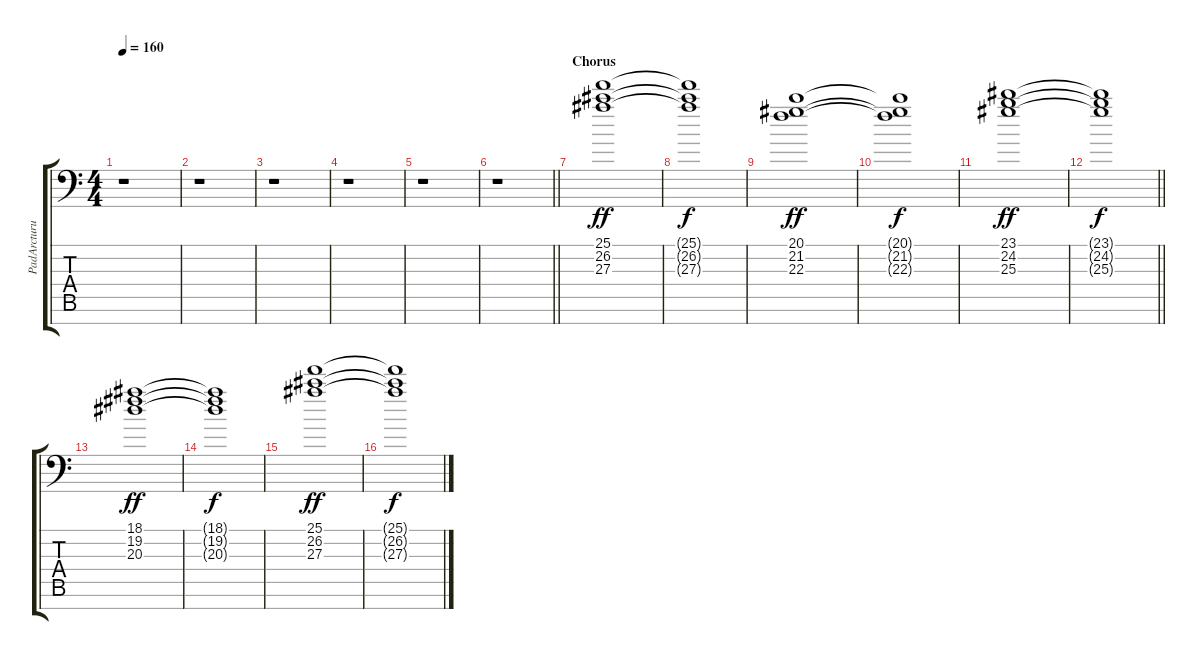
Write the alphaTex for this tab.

\track ("PadArcturus" "PadArcturu") {instrument pad3polysynth}
\staff {score tabs}
\tuning (E4 B3 G3 D3 A2 E2 C-1) {hide}
\ts (4 4)
\tempo 160
\clef f4
\ks c
r.1{dy ff} |
r.1 |
r.1 |
r.1 |
r.1 |
\barLineRight lightlight
r.1 |
\section ("" "Chorus")
(25.1 26.2 27.3).1 |
(25.1{t} 26.2{t} 27.3{t}).1{dy f} |
(20.1 21.2 22.3).1{dy ff} |
(20.1{t} 21.2{t} 22.3{t}).1{dy f} |
(23.1 24.2 25.3).1{dy ff} |
\barLineRight lightlight
(23.1{t} 24.2{t} 25.3{t}).1{dy f} |
(18.1 19.2 20.3).1{dy ff} |
(18.1{t} 19.2{t} 20.3{t}).1{dy f} |
(25.1 26.2 27.3).1{dy ff} |
(25.1{t} 26.2{t} 27.3{t}).1{dy f}
